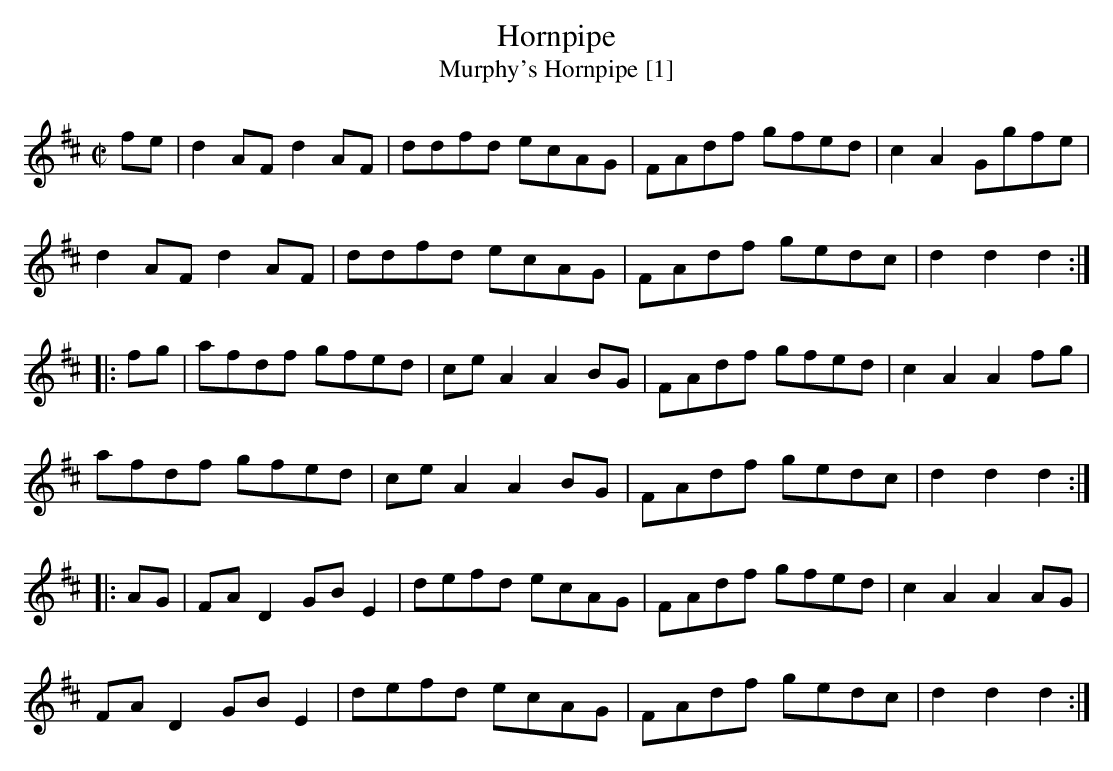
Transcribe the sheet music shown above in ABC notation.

X:1
T:Hornpipe
T:Murphy's Hornpipe [1]
M:C|
L:1/8
K:D
fe|d2 AF d2 AF|ddfd ecAG|FAdf gfed|c2 A2 Ggfe|
d2 AF d2 AF|ddfd ecAG|FAdf gedc|d2d2d2:|
|:fg|afdf gfed|ce A2 A2 BG|FAdf gfed|c2 A2 A2 fg|
afdf gfed|ce A2 A2 BG|FAdf gedc|d2d2d2:|
|:AG|FA D2 GB E2|defd ecAG|FAdf gfed|c2 A2 A2 AG|
FA D2 GB E2|defd ecAG|FAdf gedc|d2d2d2 :|
